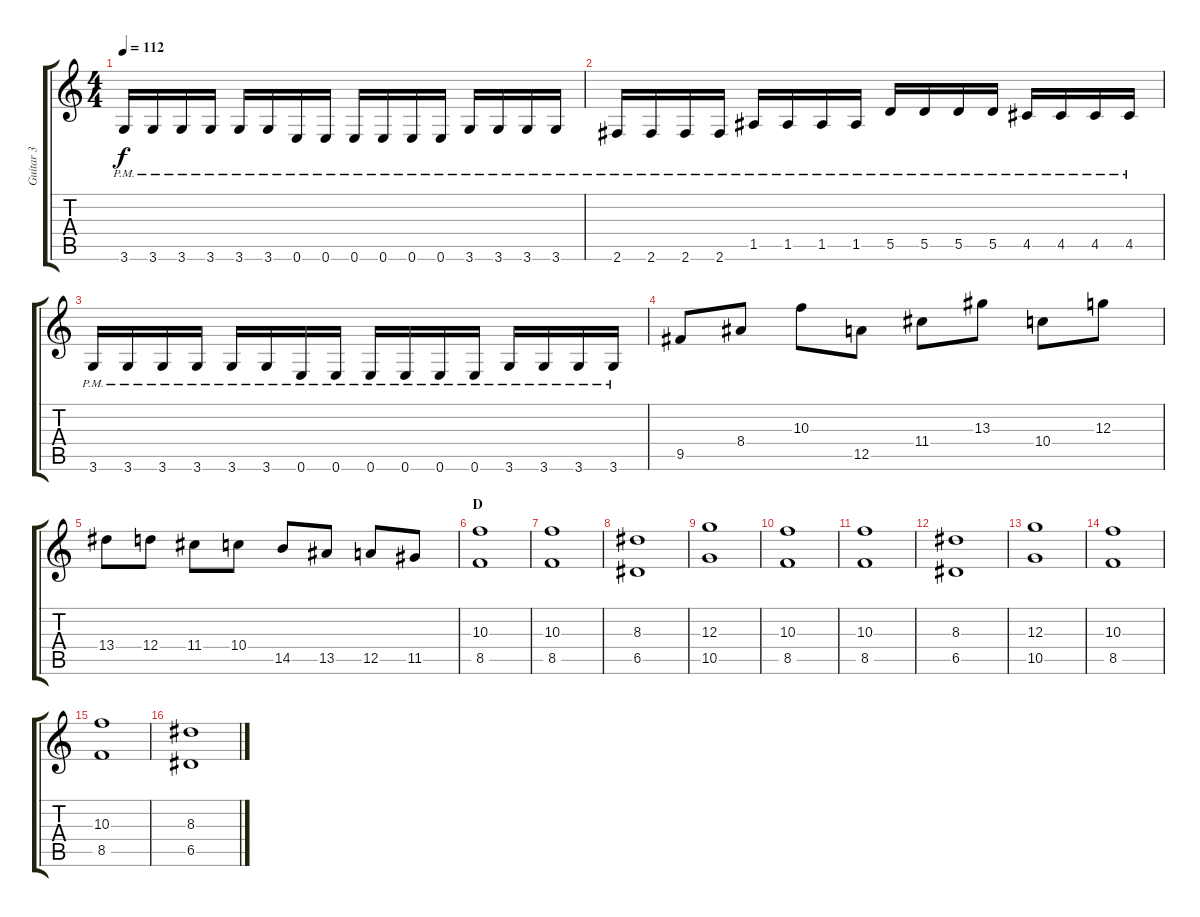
\track ("Guitar 3" "Guitar 3") {instrument overdrivenguitar}
\staff {score tabs}
\tuning (E4 B3 G3 D3 A2 E2) {hide}
\ts (4 4)
\tempo 112
\clef g2
\ks c
3.6{pm}.16{dy f} 3.6{pm}.16 3.6{pm}.16 3.6{pm}.16 3.6{pm}.16 3.6{pm}.16 0.6{pm}.16 0.6{pm}.16 0.6{pm}.16 0.6{pm}.16 0.6{pm}.16 0.6{pm}.16 3.6{pm}.16 3.6{pm}.16 3.6{pm}.16 3.6{pm}.16 |
2.6{pm}.16 2.6{pm}.16 2.6{pm}.16 2.6{pm}.16 1.5{pm}.16 1.5{pm}.16 1.5{pm}.16 1.5{pm}.16 5.5{pm}.16 5.5{pm}.16 5.5{pm}.16 5.5{pm}.16 4.5{pm}.16 4.5{pm}.16 4.5{pm}.16 4.5{pm}.16 |
3.6{pm}.16 3.6{pm}.16 3.6{pm}.16 3.6{pm}.16 3.6{pm}.16 3.6{pm}.16 0.6{pm}.16 0.6{pm}.16 0.6{pm}.16 0.6{pm}.16 0.6{pm}.16 0.6{pm}.16 3.6{pm}.16 3.6{pm}.16 3.6{pm}.16 3.6{pm}.16 |
9.5.8 8.4.8 10.3.8 12.5.8 11.4.8 13.3.8 10.4.8 12.3.8 |
13.4.8 12.4.8 11.4.8 10.4.8 14.5.8 13.5.8 12.5.8 11.5.8 |
\section ("" "D")
(10.3 8.5).1 |
(10.3 8.5).1 |
(8.3 6.5).1 |
(12.3 10.5).1 |
(10.3 8.5).1 |
(10.3 8.5).1 |
(8.3 6.5).1 |
(12.3 10.5).1 |
(10.3 8.5).1 |
(10.3 8.5).1 |
(8.3 6.5).1
